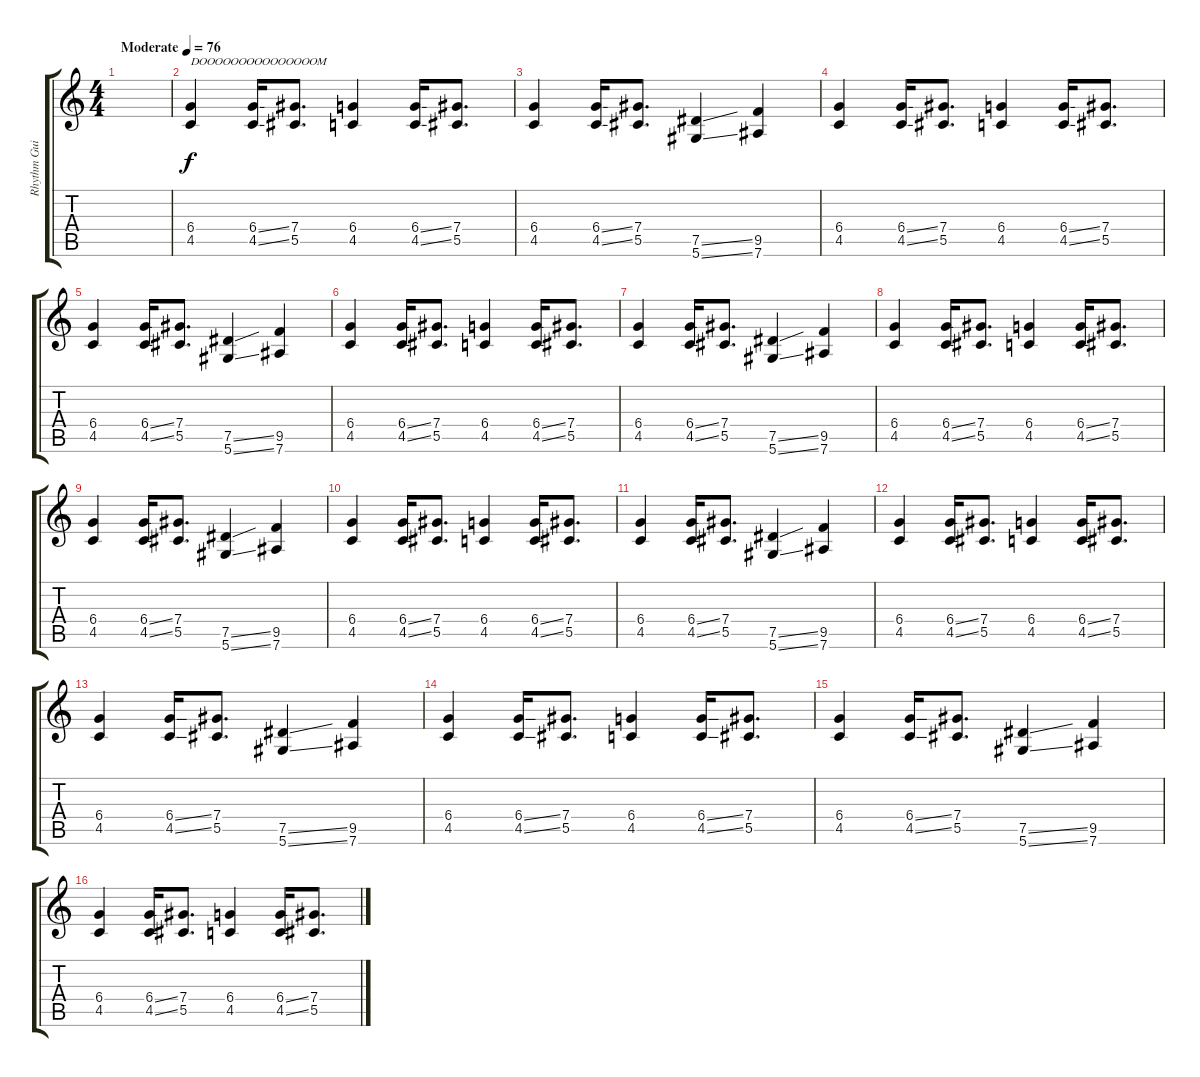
\track ("Rhythm Guitar" "Rhythm Gui") {instrument overdrivenguitar}
\staff {score tabs}
\tuning (Eb4 Bb3 Gb3 Db3 Ab2 Eb2) {hide}
\ts (4 4)
\tempo (76 "Moderate")
\clef g2
\ks c
|
(6.4 4.5).4{txt "DOOOOOOOOOOOOOOOM"} (6.4{ss} 4.5{ss}).16 (7.4 5.5).8{d} (6.4 4.5).4 (6.4{ss} 4.5{ss}).16 (7.4 5.5).8{d} |
(6.4 4.5).4 (6.4{ss} 4.5{ss}).16 (7.4 5.5).8{d} (7.5{ss} 5.6{ss}).4 (9.5 7.6).4 |
(6.4 4.5).4 (6.4{ss} 4.5{ss}).16 (7.4 5.5).8{d} (6.4 4.5).4 (6.4{ss} 4.5{ss}).16 (7.4 5.5).8{d} |
(6.4 4.5).4 (6.4{ss} 4.5{ss}).16 (7.4 5.5).8{d} (7.5{ss} 5.6{ss}).4 (9.5 7.6).4 |
(6.4 4.5).4 (6.4{ss} 4.5{ss}).16 (7.4 5.5).8{d} (6.4 4.5).4 (6.4{ss} 4.5{ss}).16 (7.4 5.5).8{d} |
(6.4 4.5).4 (6.4{ss} 4.5{ss}).16 (7.4 5.5).8{d} (7.5{ss} 5.6{ss}).4 (9.5 7.6).4 |
(6.4 4.5).4 (6.4{ss} 4.5{ss}).16 (7.4 5.5).8{d} (6.4 4.5).4 (6.4{ss} 4.5{ss}).16 (7.4 5.5).8{d} |
(6.4 4.5).4 (6.4{ss} 4.5{ss}).16 (7.4 5.5).8{d} (7.5{ss} 5.6{ss}).4 (9.5 7.6).4 |
(6.4 4.5).4 (6.4{ss} 4.5{ss}).16 (7.4 5.5).8{d} (6.4 4.5).4 (6.4{ss} 4.5{ss}).16 (7.4 5.5).8{d} |
(6.4 4.5).4 (6.4{ss} 4.5{ss}).16 (7.4 5.5).8{d} (7.5{ss} 5.6{ss}).4 (9.5 7.6).4 |
(6.4 4.5).4 (6.4{ss} 4.5{ss}).16 (7.4 5.5).8{d} (6.4 4.5).4 (6.4{ss} 4.5{ss}).16 (7.4 5.5).8{d} |
(6.4 4.5).4 (6.4{ss} 4.5{ss}).16 (7.4 5.5).8{d} (7.5{ss} 5.6{ss}).4 (9.5 7.6).4 |
(6.4 4.5).4 (6.4{ss} 4.5{ss}).16 (7.4 5.5).8{d} (6.4 4.5).4 (6.4{ss} 4.5{ss}).16 (7.4 5.5).8{d} |
(6.4 4.5).4 (6.4{ss} 4.5{ss}).16 (7.4 5.5).8{d} (7.5{ss} 5.6{ss}).4 (9.5 7.6).4 |
(6.4 4.5).4 (6.4{ss} 4.5{ss}).16 (7.4 5.5).8{d} (6.4 4.5).4 (6.4{ss} 4.5{ss}).16 (7.4 5.5).8{d}
